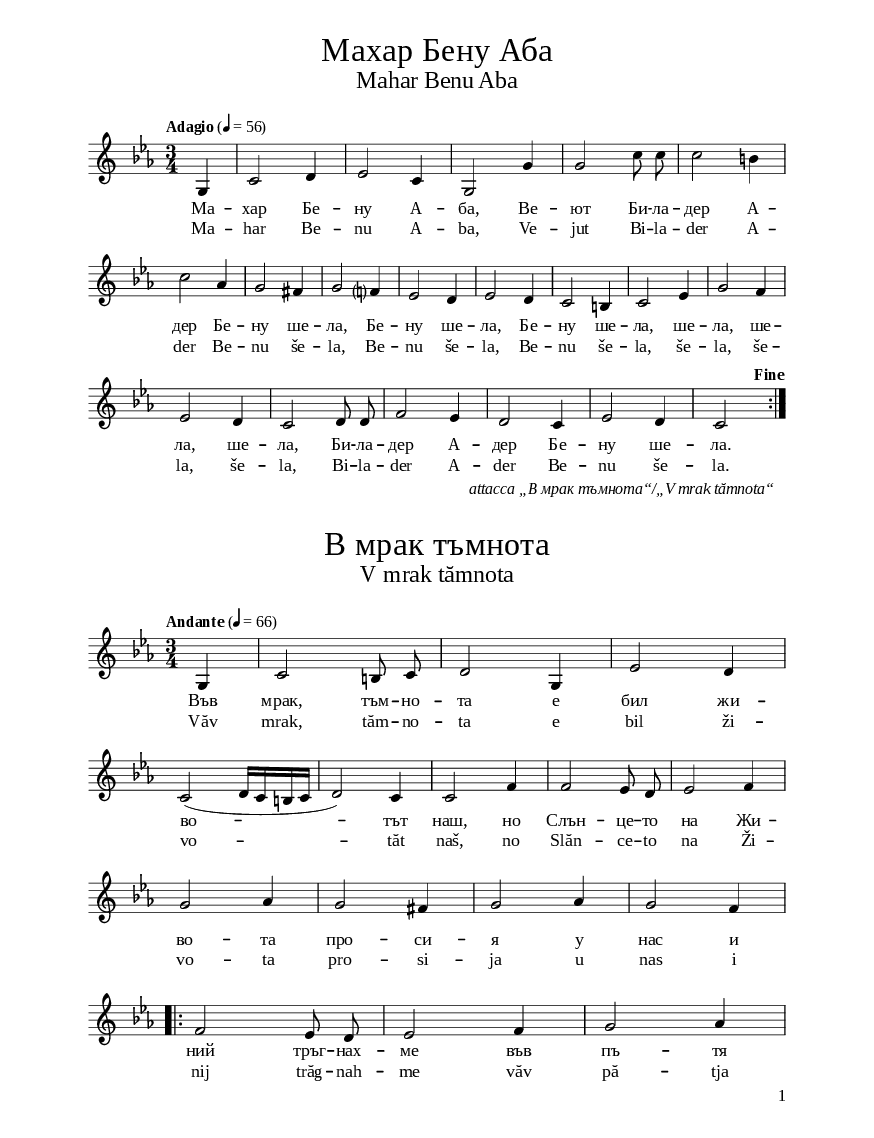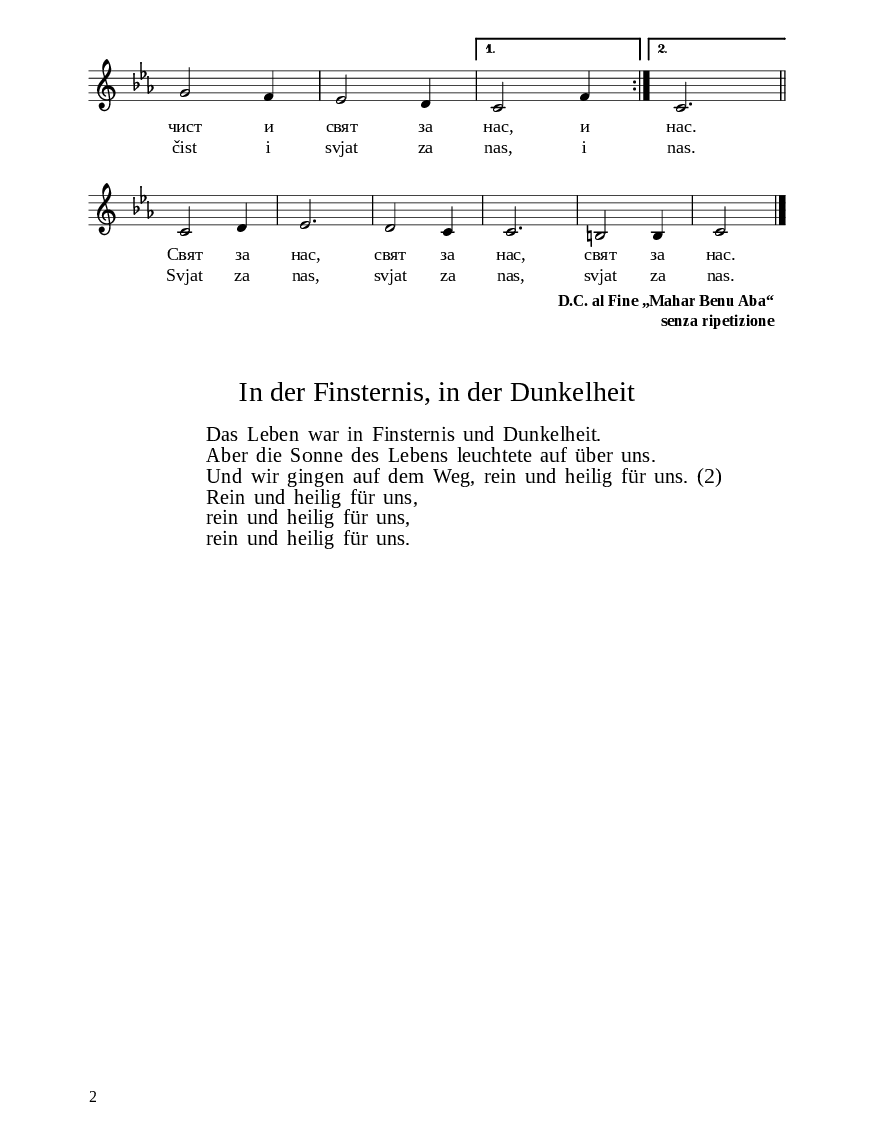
\version "2.24.1"

% include paper part and global functions
\include "include/globals.ily"

\bookpart {
  \label #'ref080
  \tocItem \markup "Махар Бену Аба – Mahar Benu Aba"
  \include "include/bookpart-paper.ily"
  \score {
    \include "include/score-layout.ily"

    \new Voice \relative c' {
      \clef treble
      \key c \minor
      \time 3/4
      \tempoFunc "Adagio" 4 "56"

      \autoBeamOff

      \partial 4

      \repeat volta 2 {
        g4 | c2 d4 | es2 c 4 |  g2 g'4 | g2 c8 c8 | c2 b4 |\break  c2 as4 |


        g2 fis4 |g2 f?4 | es2 d4 |  es2 d4 | c2 b4 | c2 es4 | g2 f4 | \break

        es2 d4 | c2 d8 d | f2 es4 | d2 c4 | es2 d4 | \tempo "          Fine" c2
      }

    }

    \addlyrics {
      Ма -- хар Бе -- ну А -- ба, Ве -- ют
      Би -- ла -- дер А -- дер Бе -- ну ше -- ла,
      Бе -- ну ше -- ла, Бе -- ну ше -- ла,
      ше -- ла, ше -- ла, ше -- ла,
      Би -- ла -- дер А -- дер Бе -- ну ше -- ла.
    }

   \addlyrics {
      Ma -- har Be -- nu A -- ba, Ve -- jut
      Bi -- la -- der A -- der Be -- nu še -- la,
      Be -- nu še -- la, Be -- nu še -- la,
      še -- la, še -- la, še -- la,
      Bi -- la -- der A -- der Be -- nu še -- la.
    }

    \header {
      title = \titleFunc "Махар Бену Аба" "Mahar Benu Aba"
    }

    \midi{}

  } % score

  \markup \italic \dc-one-nobold "attacca „В мрак тъмнота“/„V mrak tămnota“"

    \label #'ref080_1
  \tocItem \markup "В мрак тъмнота – V mrak tămnota"


  \score {
    \include "include/score-layout.ily"


    \new Voice \absolute {
      \clef treble
      \key c \minor
      \time 3/4
      \tempoFunc "Andante" 4 "66"

      \partial 4

      g4  | c'2 \autoBeamOff b8 c' | \autoBeamOn d'2 g4 | es'2 d'4 | \break c'2 ( d'16 c' b c'  |

      d'2 ) c'4 | c'2 f'4 |  \autoBeamOff f'2 es'8 d' | es'2 f'4 |\break g'2 as'4

      g'2 fis'4 | g'2 as'4 | g'2 f'4 | \break  \repeat volta 2 {
        f'2 es'8 d' |  es'2 f'4

        g'2 as'4 \break  | g'2 f'4 | es'2 d'4
      }  \alternative { { c'2 f'4 } {  c'2. } } \bar "||"  \break  |

      c'2 d'4 |  es'2. |  d'2 c'4 | c'2. | b2 b4 | c'2  \bar "|."
    }

    \addlyrics {
      Във мрак, тъм
      -- но -- та е бил жи -- во -- тът наш, но Слън
      -- це -- то на Жи -- во -- та про -- си -- я у
      нас и ний тръг -- нах -- ме във пъ -- тя чист 
      и свят за нас, и нас. Свят за нас, свят за
      нас, свят за нас.
    }
      \addlyrics {
      Văv mrak, tăm
      -- no -- ta e bil ži -- vo -- tăt naš, no Slăn
      -- ce -- to na Ži -- vo -- ta pro -- si -- ja u
      nas i nij trăg -- nah -- me văv pă -- tja čist
      i svjat za nas, i nas. Svjat za nas, svjat za
      nas, svjat za nas.
    }

      \header {
        title = \titleFunc "В мрак тъмнота" "V mrak tămnota"
      }

      \midi{}

    }

    \markup \dc-two "D.C. al Fine „Mahar Benu Aba“" "senza ripetizione"

    \markup \empty-two

    % include foreign translation(s) of the song
    \version "2.20.0"

\markup \fill-line { \fontsize #deTitleFontSize "In der Finsternis, in der Dunkelheit" }
\markup \null
\markup \null
\markup \fontsize #deCoupletFontSize {
  \hspace #10
  \override #`(baseline-skip . ,deCoupletBaselineSkip)

  \column {
    \line { " " Das Leben war in Finsternis und Dunkelheit. }

    \line { " " Aber die Sonne des Lebens leuchtete auf über uns.}

    \line { " " Und wir gingen auf dem Weg, rein und heilig für uns. (2)}

    \line { " " Rein und heilig für uns,}

    \line { " "rein und heilig für uns, }
    \line { " " rein und heilig für uns. }

  }


}


  } % bookpart
